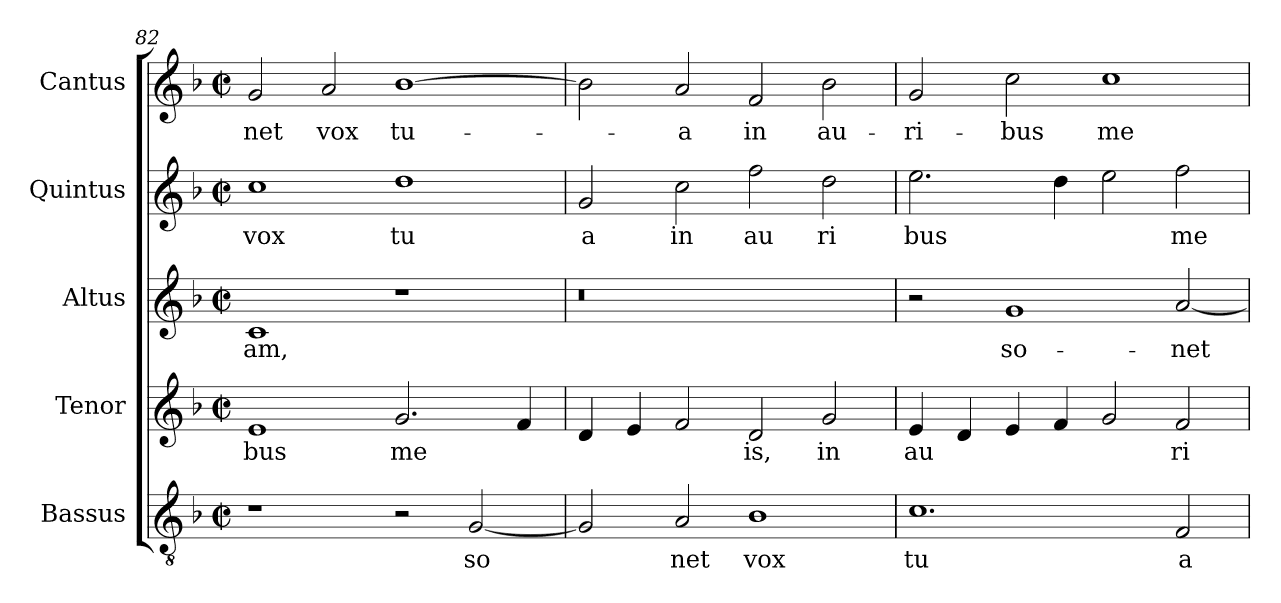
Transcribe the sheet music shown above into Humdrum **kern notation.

**kern	**text	**kern	**text	**kern	**text	**kern	**text	**kern	**text
*part5	*part5	*part4	*part4	*part3	*part3	*part2	*part2	*part1	*part1
*staff5	*staff5	*staff4	*staff4	*staff3	*staff3	*staff2	*staff2	*staff1	*staff1
*I"Bassus	*	*I"Tenor	*	*I"Altus	*	*I"Quintus	*	*I"Cantus	*
*clefGv2	*	*clefG2	*	*clefG2	*	*clefG2	*	*clefG2	*
*k[b-]	*	*k[b-]	*	*k[b-]	*	*k[b-]	*	*k[b-]	*
*F:	*	*F:	*	*F:	*	*F:	*	*F:	*
*M2/2	*	*M2/2	*	*M2/2	*	*M2/2	*	*M2/2	*
*met(c|)	*	*met(c|)	*	*met(c|)	*	*met(c|)	*	*met(c|)	*
=82	=82	=82	=82	=82	=82	=82	=82	=82	=82
!	!	!	!LO:LY:b:cj	!	!LO:LY:b:cj	!	!LO:LY:b:cj	!	!LO:LY:b:cj
1r	.	1e	bus	1c	-am,	1cc	vox	2g/	-net
!	!	!	!	!	!	!	!	!	!LO:LY:b:cj
.	.	.	.	.	.	.	.	2a/	vox
!	!	!	!LO:LY:b	!	!	!	!LO:LY:b:cj	!	!LO:LY:b:cj
2r	.	2.g/	me	1r	.	1dd	tu	[>1b-	tu-
!	!LO:LY:b:cj	!	!	!	!	!	!	!	!
[<2G/	so	.	.	.	.	.	.	.	.
.	.	4f/	.	.	.	.	.	.	.
=83	=83	=83	=83	=83	=83	=83	=83	=83	=83
!	!	!	!	!	!	!	!LO:LY:b:cj	!	!
2G/]	.	4d/	.	0r	.	2g/	a	2b-\]	.
.	.	4e/	.	.	.	.	.	.	.
!	!LO:LY:b:cj	!	!	!	!	!	!LO:LY:b:cj	!	!LO:LY:b:cj
2A/	net	2f/	.	.	.	2cc\	in	2a/	-a
!	!LO:LY:b:cj	!	!LO:LY:b:cj	!	!	!	!LO:LY:b:cj	!	!LO:LY:b:cj
1B-	vox	2d/	is,	.	.	2ff\	au	2f/	in
!	!	!	!LO:LY:b:cj	!	!	!	!LO:LY:b:cj	!	!LO:LY:b:cj
.	.	2g/	in	.	.	2dd\	ri	2b-\	au-
=84	=84	=84	=84	=84	=84	=84	=84	=84	=84
!	!LO:LY:b:cj	!	!LO:LY:b	!	!	!	!LO:LY:b	!	!LO:LY:b:cj
1.c	tu	4e/	au	2r	.	2.ee\	bus	2g/	-ri-
.	.	4d/	.	.	.	.	.	.	.
!	!	!	!	!	!LO:LY:b:cj	!	!	!	!LO:LY:b:cj
.	.	4e/	.	1g	so-	.	.	2cc\	-bus
.	.	4f/	.	.	.	4dd\	.	.	.
!	!	!	!	!	!	!	!	!	!LO:LY:b:cj
.	.	2g/	.	.	.	2ee\	.	1cc	me-
!	!LO:LY:b:cj	!	!LO:LY:b:cj	!	!LO:LY:b	!	!LO:LY:b	!	!
2F/	a	2f/	ri	[>2a/	-net	2ff\	me	.	.
=	=	=	=	=	=	=	=	=	=
*-	*-	*-	*-	*-	*-	*-	*-	*-	*-
